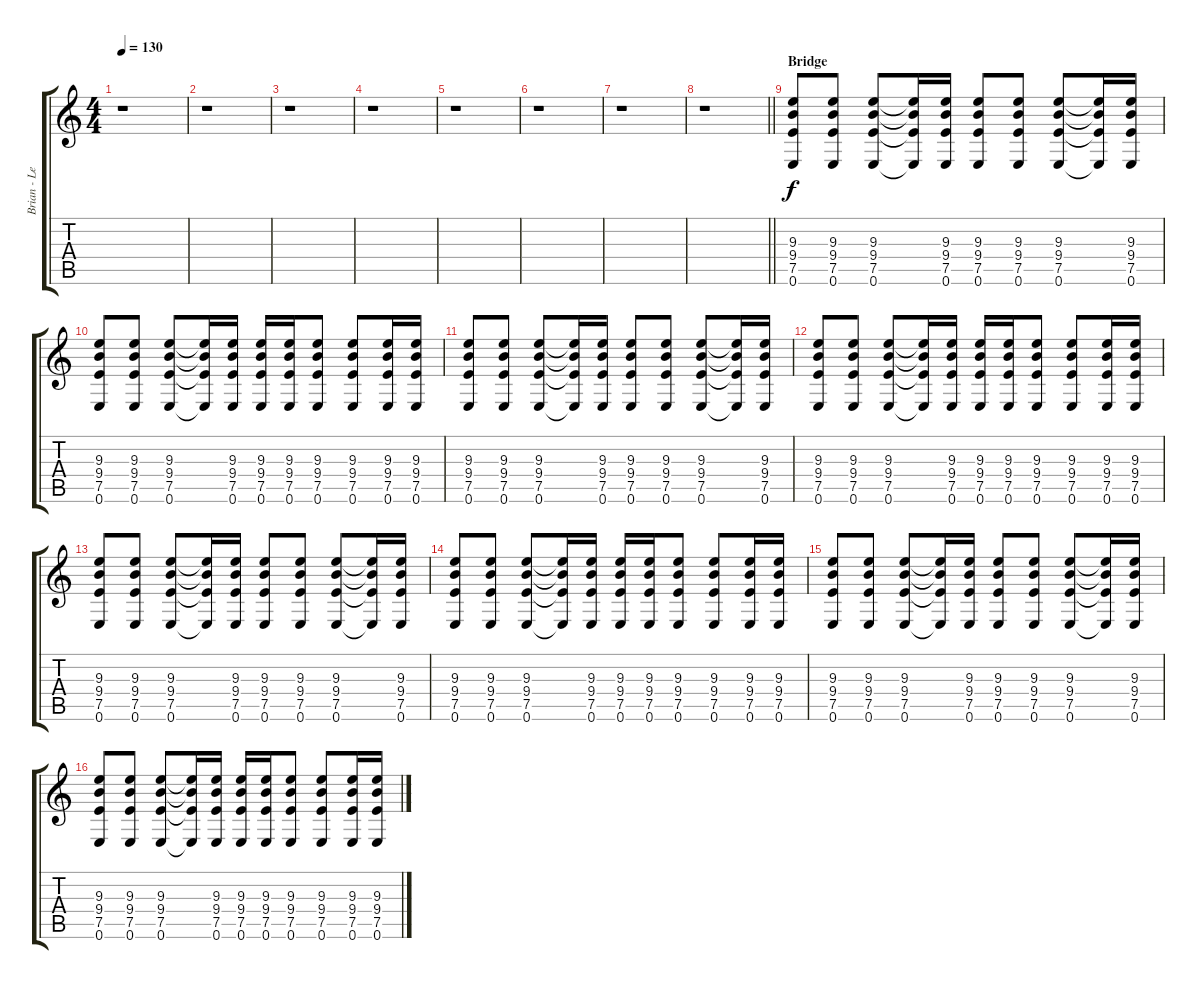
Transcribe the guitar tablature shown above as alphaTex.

\track ("Brian - Lead Guitar" "Brian - Le") {instrument electricguitarjazz}
\staff {score tabs}
\tuning (E4 B3 G3 D3 A2 E2) {hide}
\ts (4 4)
\tempo 130
\clef g2
\ks c
r.1{dy f} |
r.1 |
r.1 |
r.1 |
r.1 |
r.1 |
r.1 |
\barLineRight lightlight
r.1 |
\section ("" "Bridge")
(9.3 9.4 7.5 0.6).8{instrument electricguitarjazz} (9.3 9.4 7.5 0.6).8 (9.3 9.4 7.5 0.6).8 (9.3{t} 9.4{t} 7.5{t} 0.6{t}).16 (9.3 9.4 7.5 0.6).16 (9.3 9.4 7.5 0.6).8 (9.3 9.4 7.5 0.6).8 (9.3 9.4 7.5 0.6).8 (9.3{t} 9.4{t} 7.5{t} 0.6{t}).16 (9.3 9.4 7.5 0.6).16 |
(9.3 9.4 7.5 0.6).8 (9.3 9.4 7.5 0.6).8 (9.3 9.4 7.5 0.6).8 (9.3{t} 9.4{t} 7.5{t} 0.6{t}).16 (9.3 9.4 7.5 0.6).16 (9.3 9.4 7.5 0.6).16 (9.3 9.4 7.5 0.6).16 (9.3 9.4 7.5 0.6).8 (9.3 9.4 7.5 0.6).8 (9.3 9.4 7.5 0.6).16 (9.3 9.4 7.5 0.6).16 |
(9.3 9.4 7.5 0.6).8 (9.3 9.4 7.5 0.6).8 (9.3 9.4 7.5 0.6).8 (9.3{t} 9.4{t} 7.5{t} 0.6{t}).16 (9.3 9.4 7.5 0.6).16 (9.3 9.4 7.5 0.6).8 (9.3 9.4 7.5 0.6).8 (9.3 9.4 7.5 0.6).8 (9.3{t} 9.4{t} 7.5{t} 0.6{t}).16 (9.3 9.4 7.5 0.6).16 |
(9.3 9.4 7.5 0.6).8 (9.3 9.4 7.5 0.6).8 (9.3 9.4 7.5 0.6).8 (9.3{t} 9.4{t} 7.5{t} 0.6{t}).16 (9.3 9.4 7.5 0.6).16 (9.3 9.4 7.5 0.6).16 (9.3 9.4 7.5 0.6).16 (9.3 9.4 7.5 0.6).8 (9.3 9.4 7.5 0.6).8 (9.3 9.4 7.5 0.6).16 (9.3 9.4 7.5 0.6).16 |
(9.3 9.4 7.5 0.6).8 (9.3 9.4 7.5 0.6).8 (9.3 9.4 7.5 0.6).8 (9.3{t} 9.4{t} 7.5{t} 0.6{t}).16 (9.3 9.4 7.5 0.6).16 (9.3 9.4 7.5 0.6).8 (9.3 9.4 7.5 0.6).8 (9.3 9.4 7.5 0.6).8 (9.3{t} 9.4{t} 7.5{t} 0.6{t}).16 (9.3 9.4 7.5 0.6).16 |
(9.3 9.4 7.5 0.6).8 (9.3 9.4 7.5 0.6).8 (9.3 9.4 7.5 0.6).8 (9.3{t} 9.4{t} 7.5{t} 0.6{t}).16 (9.3 9.4 7.5 0.6).16 (9.3 9.4 7.5 0.6).16 (9.3 9.4 7.5 0.6).16 (9.3 9.4 7.5 0.6).8 (9.3 9.4 7.5 0.6).8 (9.3 9.4 7.5 0.6).16 (9.3 9.4 7.5 0.6).16 |
(9.3 9.4 7.5 0.6).8 (9.3 9.4 7.5 0.6).8 (9.3 9.4 7.5 0.6).8 (9.3{t} 9.4{t} 7.5{t} 0.6{t}).16 (9.3 9.4 7.5 0.6).16 (9.3 9.4 7.5 0.6).8 (9.3 9.4 7.5 0.6).8 (9.3 9.4 7.5 0.6).8 (9.3{t} 9.4{t} 7.5{t} 0.6{t}).16 (9.3 9.4 7.5 0.6).16 |
(9.3 9.4 7.5 0.6).8 (9.3 9.4 7.5 0.6).8 (9.3 9.4 7.5 0.6).8 (9.3{t} 9.4{t} 7.5{t} 0.6{t}).16 (9.3 9.4 7.5 0.6).16 (9.3 9.4 7.5 0.6).16 (9.3 9.4 7.5 0.6).16 (9.3 9.4 7.5 0.6).8 (9.3 9.4 7.5 0.6).8 (9.3 9.4 7.5 0.6).16 (9.3 9.4 7.5 0.6).16
